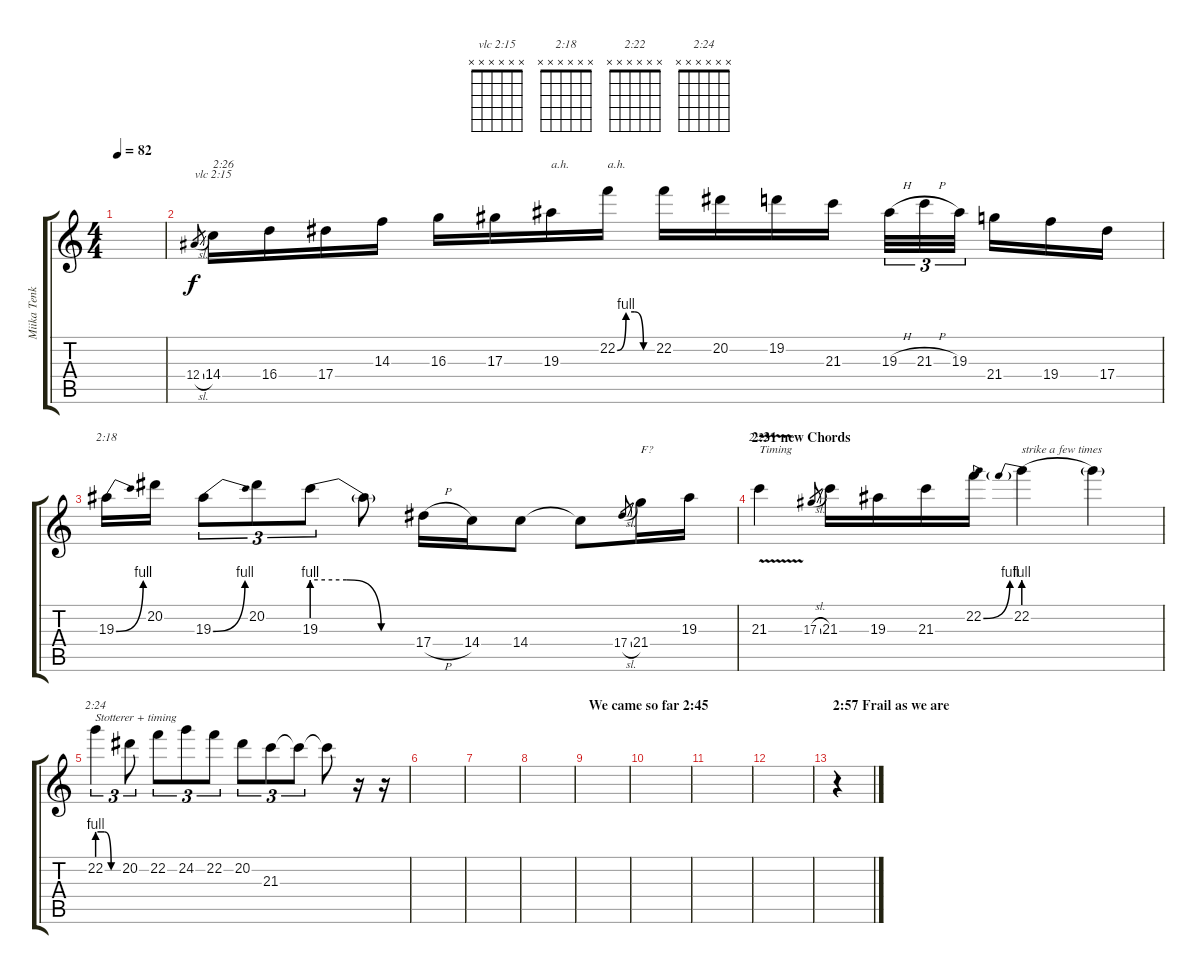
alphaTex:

\track ("Miika Tenkula (Solo)" "Miika Tenk") {instrument distortionguitar}
\staff {score tabs}
\tuning (C4 G3 Eb3 Bb2 F2 C2) {hide}
\chord ("vlc 2:15" x x x x x x)
\chord ("2:18" x x x x x x)
\chord ("2:22" x x x x x x)
\chord ("2:24" x x x x x x)
\ts (4 4)
\tempo 82
\clef g2
\ks c
|
12.4{sl}.8{gr} 14.4.16{ch "vlc 2:15" txt "2:26"} 16.4.16 17.4.16 14.3.16 16.3.16 17.3.16 19.3.16{txt "a.h."} 22.2{be (custom 0 0 15 4 30 4 45 0 60 0)}.16{txt "a.h."} 22.2.16 20.2.16 19.2.16 21.3.16 19.3{h}.32{tu (3 2)} 21.3{h}.32{tu (3 2)} 19.3.32{tu (3 2)} 21.4.16 19.4.16 17.4.16 |
19.3{be (bend 0 0 60 4)}.16{ch "2:18"} 20.2.16 19.3{be (bend 0 0 60 4)}.8{tu (3 2)} 20.2.8{tu (3 2)} 19.3{be (custom 0 4 20 4 40 0 60 0)}.8{tu (3 2)} 19.3{t}.8 17.4{h}.16 14.4.16 14.4.8 14.4{t}.8 17.4{sl}.8{gr} 21.4.16{txt "F?"} 19.3.16 |
\section ("" "2:31 new Chords ")
21.3{v}.4{ch "2:22" txt "Timing"} 17.3{sl}.8{gr} 21.3.16 19.3.16 21.3.16 22.2{be (bend 0 0 60 4)}.16 22.2{be (prebend 0 4 60 4)}.4{txt "strike a few times"} 22.2{t}.4 |
22.2{be (custom 0 4 20 4 40 0 60 0)}.4{tu (3 2) ch "2:24" txt "Stotterer + timing"} 20.2.8{tu (3 2)} 22.2.8{tu (3 2)} 24.2.8{tu (3 2)} 22.2.8{tu (3 2)} 20.2.8{tu (3 2)} 21.3.8{tu (3 2)} 21.3{t}.8{tu (3 2)} 21.3{t}.8 r.16 r.16 |
|
|
|
\section ("" "We came so far 2:45")
|
|
|
|
\section ("" "2:57 Frail as we are")
r.4
